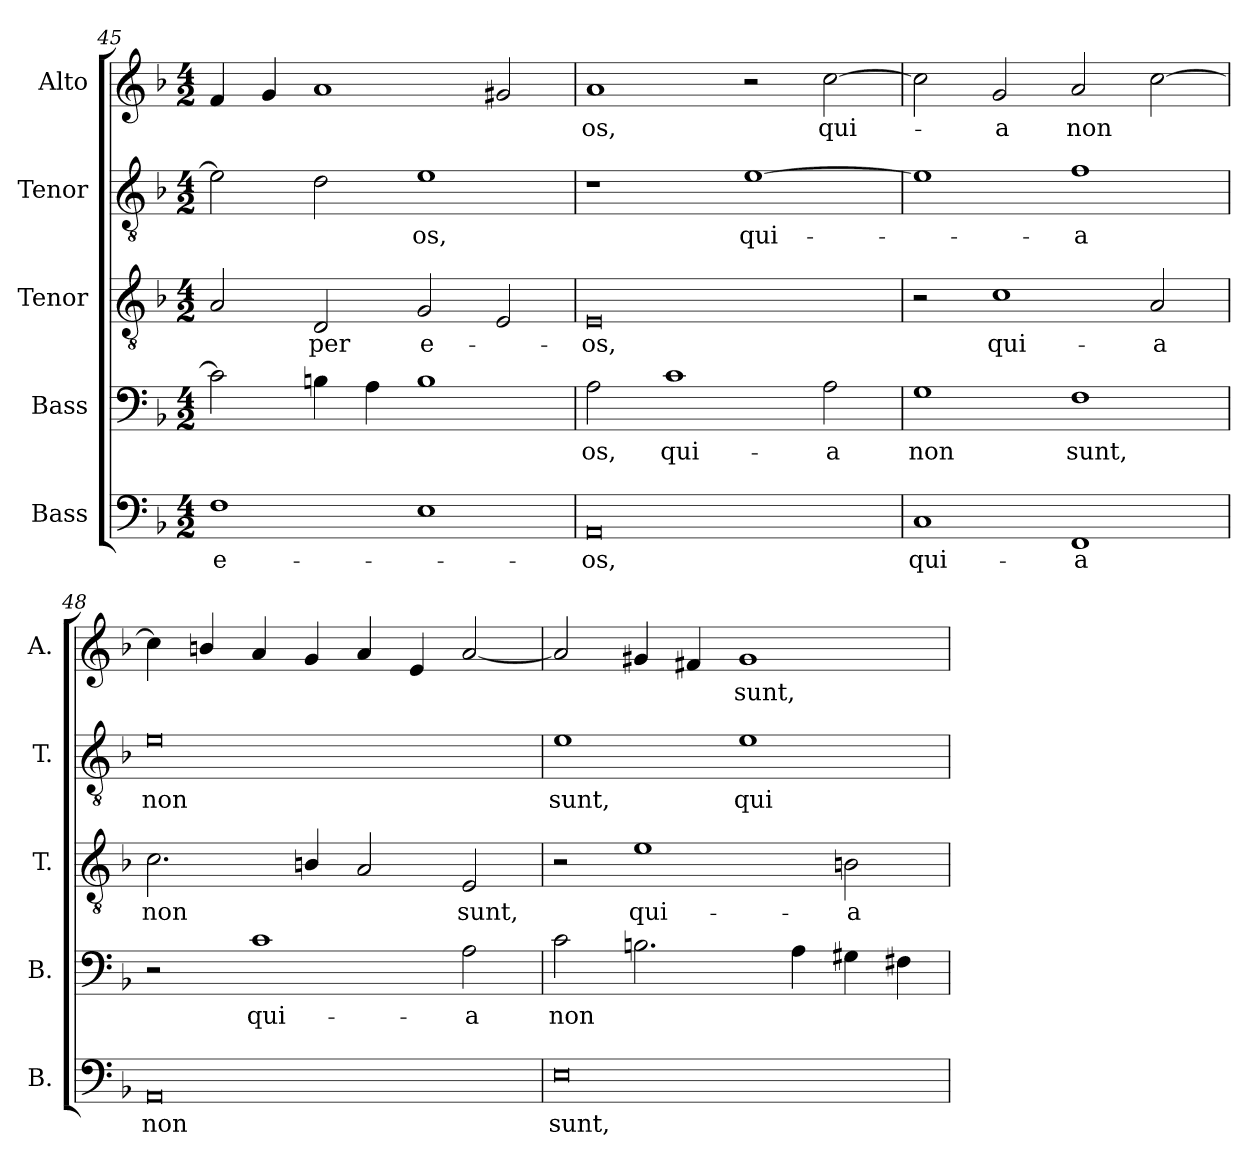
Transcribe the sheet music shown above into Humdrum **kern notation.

**kern	**text	**kern	**text	**kern	**text	**kern	**text	**kern	**text
*part5	*part5	*part4	*part4	*part3	*part3	*part2	*part2	*part1	*part1
*staff5	*staff5	*staff4	*staff4	*staff3	*staff3	*staff2	*staff2	*staff1	*staff1
*I"Bass	*	*I"Bass	*	*I"Tenor	*	*I"Tenor	*	*I"Alto	*
*I'B.	*	*I'B.	*	*I'T.	*	*I'T.	*	*I'A.	*
*clefF4	*	*clefF4	*	*clefGv2	*	*clefGv2	*	*clefG2	*
*	*	*	*	*ITrd7c12	*	*ITrd7c12	*	*	*
*k[b-]	*	*k[b-]	*	*k[b-]	*	*k[b-]	*	*k[b-]	*
*F:	*	*F:	*	*F:	*	*F:	*	*F:	*
*M4/2	*	*M4/2	*	*M4/2	*	*M4/2	*	*M4/2	*
=45	=45	=45	=45	=45	=45	=45	=45	=45	=45
!	!LO:LY:b:color=#000000	!	!	!	!	!	!	!	!
1Fi	e-	2ci\]	.	2AAi/	.	2Ei\]	.	4fi/	.
.	.	.	.	.	.	.	.	4gi/	.
!	!	!	!	!	!LO:LY:b:color=#000000	!	!	!	!
.	.	4Bni\	.	2DDi/	-per	2Di\	.	1ai	.
.	.	4Ai\	.	.	.	.	.	.	.
!	!	!	!	!	!LO:LY:b:color=#000000	!	!	!	!
!	!	!	!	!	!	!	!LO:LY:b:color=#000000	!	!
1Ei	.	1Bi	.	2GGi/	e-	1Ei	-os,	.	.
.	.	.	.	2EEi/	.	.	.	2g#Xi/	.
=46	=46	=46	=46	=46	=46	=46	=46	=46	=46
!	!LO:LY:b:color=#000000	!	!	!	!	!	!	!	!
!	!	!	!LO:LY:b:color=#000000	!	!	!	!	!	!
!	!	!	!	!	!LO:LY:b:color=#000000	!	!	!	!
!	!	!	!	!	!	!	!	!	!LO:LY:b:color=#000000
0AAi	-os,	2Ai\	-os,	0EEi	-os,	1r	.	1ai	-os,
!	!	!	!LO:LY:b:color=#000000	!	!	!	!	!	!
.	.	1ci	qui-	.	.	.	.	.	.
!	!	!	!	!	!	!	!LO:LY:b:color=#000000	!	!
.	.	.	.	.	.	[1Ei	qui-	2r	.
!	!	!	!LO:LY:b:color=#000000	!	!	!	!	!	!
!	!	!	!	!	!	!	!	!	!LO:LY:b:color=#000000
.	.	2Ai\	-a	.	.	.	.	[2cci\	qui-
=47	=47	=47	=47	=47	=47	=47	=47	=47	=47
!	!LO:LY:b:color=#000000	!	!	!	!	!	!	!	!
!	!	!	!LO:LY:b:color=#000000	!	!	!	!	!	!
1Ci	qui-	1Gi	non	2r	.	1Ei]	.	2cci\]	.
!	!	!	!	!	!LO:LY:b:color=#000000	!	!	!	!
!	!	!	!	!	!	!	!	!	!LO:LY:b:color=#000000
.	.	.	.	1Ci	qui-	.	.	2gi/	-a
!	!LO:LY:b:color=#000000	!	!	!	!	!	!	!	!
!	!	!	!LO:LY:b:color=#000000	!	!	!	!	!	!
!	!	!	!	!	!	!	!LO:LY:b:color=#000000	!	!
!	!	!	!	!	!	!	!	!	!LO:LY:b:color=#000000
1FFi	-a	1Fi	sunt,	.	.	1Fi	-a	2ai/	non
!	!	!	!	!	!LO:LY:b:color=#000000	!	!	!	!
.	.	.	.	2AAi/	-a	.	.	[2cci\	.
=48	=48	=48	=48	=48	=48	=48	=48	=48	=48
!	!LO:LY:b:color=#000000	!	!	!	!	!	!	!	!
!	!	!	!	!	!LO:LY:b:color=#000000	!	!	!	!
!	!	!	!	!	!	!	!LO:LY:b:color=#000000	!	!
0AAi	non	2r	.	2.Ci\	non	0Ei	non	4cci\]	.
.	.	.	.	.	.	.	.	4bni/	.
!	!	!	!LO:LY:b:color=#000000	!	!	!	!	!	!
.	.	1ci	qui-	.	.	.	.	4ai/	.
.	.	.	.	4BBni/	.	.	.	4gi/	.
.	.	.	.	2AAi/	.	.	.	4ai/	.
.	.	.	.	.	.	.	.	4ei/	.
!	!	!	!LO:LY:b:color=#000000	!	!	!	!	!	!
!	!	!	!	!	!LO:LY:b:color=#000000	!	!	!	!
.	.	2Ai\	-a	2EEi/	sunt,	.	.	[2ai/	.
!!LO:PB:g=z
=49	=49	=49	=49	=49	=49	=49	=49	=49	=49
!	!LO:LY:b:color=#000000	!	!	!	!	!	!	!	!
!	!	!	!LO:LY:b:color=#000000	!	!	!	!	!	!
!	!	!	!	!	!	!	!LO:LY:b:color=#000000	!	!
0Ei	sunt,	2ci\	non	2r	.	1Ei	sunt,	2ai/]	.
!	!	!	!	!	!LO:LY:b:color=#000000	!	!	!	!
.	.	2.Bni\	.	1Ei	qui-	.	.	4g#Xi/	.
.	.	.	.	.	.	.	.	4f#Xi/	.
!	!	!	!	!	!	!	!LO:LY:b:color=#000000	!	!
!	!	!	!	!	!	!	!	!	!LO:LY:b:color=#000000
.	.	.	.	.	.	1Ei	qui-	1g#i	sunt,
.	.	4Ai\	.	.	.	.	.	.	.
!	!	!	!	!	!LO:LY:b:color=#000000	!	!	!	!
.	.	4G#Xi\	.	2BBni\	-a	.	.	.	.
.	.	4F#Xi\	.	.	.	.	.	.	.
=	=	=	=	=	=	=	=	=	=
*-	*-	*-	*-	*-	*-	*-	*-	*-	*-
